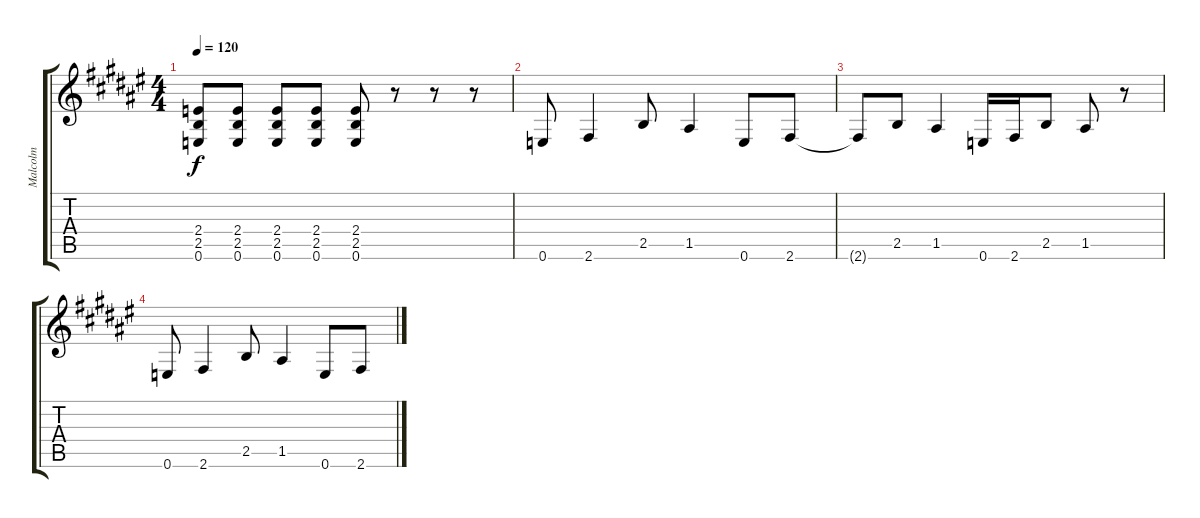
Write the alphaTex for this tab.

\track ("Malcolm" "Malcolm") {instrument distortionguitar}
\staff {score tabs}
\tuning (E4 B3 G3 D3 A2 E2) {hide}
\ts (4 4)
\tempo 120
\clef g2
\ks f#
(2.4 2.5 0.6).8{dy f} (2.4 2.5 0.6).8 (2.4 2.5 0.6).8 (2.4 2.5 0.6).8 (2.4 2.5 0.6).8 r.8 r.8 r.8 |
0.6.8 2.6.4 2.5.8 1.5.4 0.6.8 2.6.8 |
2.6{t}.8 2.5.8 1.5.4 0.6.16 2.6.16 2.5.8 1.5.8 r.8 |
0.6.8 2.6.4 2.5.8 1.5.4 0.6.8 2.6.8
